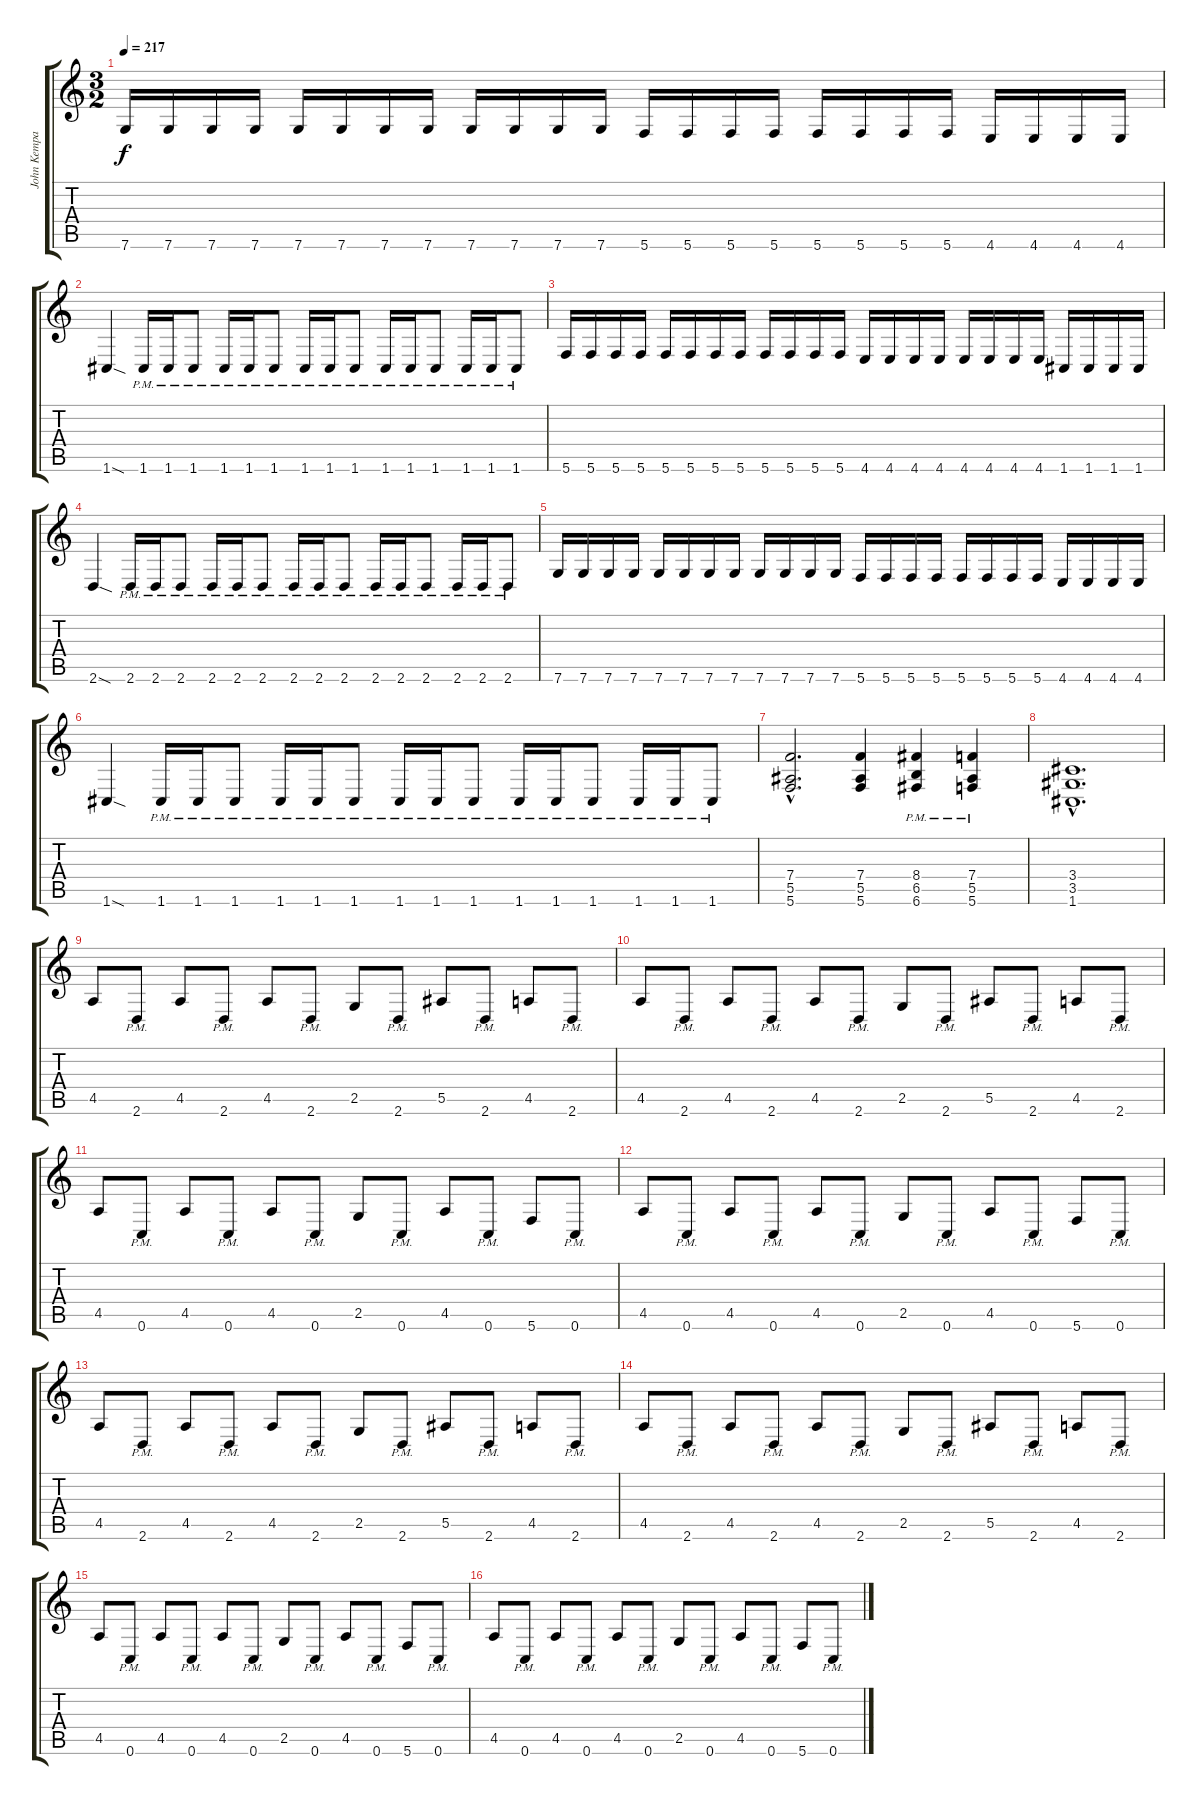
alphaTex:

\track ("John Kempainen (Rhythm Guitar)" "John Kempa") {instrument distortionguitar}
\staff {score tabs}
\tuning (C4 G3 Eb3 Bb2 F2 C2) {hide}
\ts (3 2)
\tempo 217
\clef g2
\ks c
7.6.16{dy f} 7.6.16 7.6.16 7.6.16 7.6.16 7.6.16 7.6.16 7.6.16 7.6.16 7.6.16 7.6.16 7.6.16 5.6.16 5.6.16 5.6.16 5.6.16 5.6.16 5.6.16 5.6.16 5.6.16 4.6.16 4.6.16 4.6.16 4.6.16 |
1.6{sod}.4 1.6{pm}.16 1.6{pm}.16 1.6{pm}.8 1.6{pm}.16 1.6{pm}.16 1.6{pm}.8 1.6{pm}.16 1.6{pm}.16 1.6{pm}.8 1.6{pm}.16 1.6{pm}.16 1.6{pm}.8 1.6{pm}.16 1.6{pm}.16 1.6{pm}.8 |
5.6.16 5.6.16 5.6.16 5.6.16 5.6.16 5.6.16 5.6.16 5.6.16 5.6.16 5.6.16 5.6.16 5.6.16 4.6.16 4.6.16 4.6.16 4.6.16 4.6.16 4.6.16 4.6.16 4.6.16 1.6.16 1.6.16 1.6.16 1.6.16 |
2.6{sod}.4 2.6{pm}.16 2.6{pm}.16 2.6{pm}.8 2.6{pm}.16 2.6{pm}.16 2.6{pm}.8 2.6{pm}.16 2.6{pm}.16 2.6{pm}.8 2.6{pm}.16 2.6{pm}.16 2.6{pm}.8 2.6{pm}.16 2.6{pm}.16 2.6{pm}.8 |
7.6.16 7.6.16 7.6.16 7.6.16 7.6.16 7.6.16 7.6.16 7.6.16 7.6.16 7.6.16 7.6.16 7.6.16 5.6.16 5.6.16 5.6.16 5.6.16 5.6.16 5.6.16 5.6.16 5.6.16 4.6.16 4.6.16 4.6.16 4.6.16 |
1.6{sod}.4 1.6{pm}.16 1.6{pm}.16 1.6{pm}.8 1.6{pm}.16 1.6{pm}.16 1.6{pm}.8 1.6{pm}.16 1.6{pm}.16 1.6{pm}.8 1.6{pm}.16 1.6{pm}.16 1.6{pm}.8 1.6{pm}.16 1.6{pm}.16 1.6{pm}.8 |
(7.4{hac} 5.5{hac} 5.6{hac}).2{d} (7.4 5.5 5.6).4 (8.4{pm} 6.5{pm} 6.6{pm}).4 (7.4{pm} 5.5{pm} 5.6{pm}).4 |
(3.4{hac} 3.5{hac} 1.6{hac}).1{d} |
4.5.8{balance 8} 2.6{pm}.8 4.5.8 2.6{pm}.8 4.5.8 2.6{pm}.8 2.5.8 2.6{pm}.8 5.5.8 2.6{pm}.8 4.5.8 2.6{pm}.8 |
4.5.8 2.6{pm}.8 4.5.8 2.6{pm}.8 4.5.8 2.6{pm}.8 2.5.8 2.6{pm}.8 5.5.8 2.6{pm}.8 4.5.8 2.6{pm}.8 |
4.5.8 0.6{pm}.8 4.5.8 0.6{pm}.8 4.5.8 0.6{pm}.8 2.5.8 0.6{pm}.8 4.5.8 0.6{pm}.8 5.6.8 0.6{pm}.8 |
4.5.8 0.6{pm}.8 4.5.8 0.6{pm}.8 4.5.8 0.6{pm}.8 2.5.8 0.6{pm}.8 4.5.8 0.6{pm}.8 5.6.8 0.6{pm}.8 |
4.5.8{balance 8} 2.6{pm}.8 4.5.8 2.6{pm}.8 4.5.8 2.6{pm}.8 2.5.8 2.6{pm}.8 5.5.8 2.6{pm}.8 4.5.8 2.6{pm}.8 |
4.5.8 2.6{pm}.8 4.5.8 2.6{pm}.8 4.5.8 2.6{pm}.8 2.5.8 2.6{pm}.8 5.5.8 2.6{pm}.8 4.5.8 2.6{pm}.8 |
4.5.8 0.6{pm}.8 4.5.8 0.6{pm}.8 4.5.8 0.6{pm}.8 2.5.8 0.6{pm}.8 4.5.8 0.6{pm}.8 5.6.8 0.6{pm}.8 |
4.5.8 0.6{pm}.8 4.5.8 0.6{pm}.8 4.5.8 0.6{pm}.8 2.5.8 0.6{pm}.8 4.5.8 0.6{pm}.8 5.6.8 0.6{pm}.8
